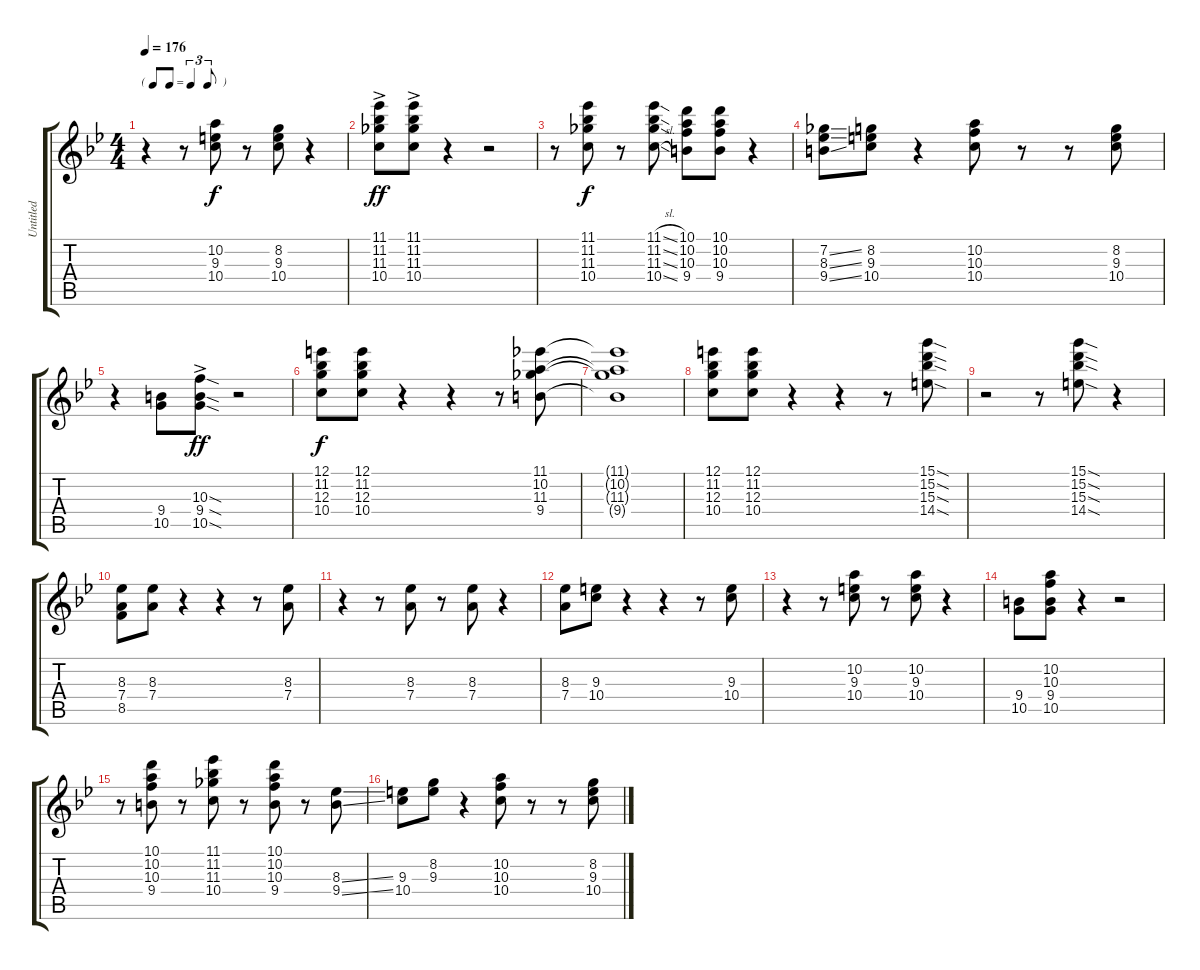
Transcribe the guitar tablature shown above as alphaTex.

\track ("Untitled" "Untitled") {instrument electricguitarclean}
\staff {score tabs}
\tuning (E4 B3 G3 D3 A2 E2) {hide}
\ts (4 4)
\tf triplet8th
\tempo 176
\clef g2
\ks bb
r.4{dy f} r.8 (10.2 9.3 10.4).8 r.8 (8.2 9.3 10.4).8 r.4 |
(11.1{ac} 11.2{ac} 11.3{ac} 10.4{ac}).8{dy ff} (11.1{ac} 11.2{ac} 11.3{ac} 10.4{ac}).8 r.4 r.2 |
r.8 (11.1 11.2 11.3 10.4).8{dy f} r.8 (11.1{sl} 11.2{sl} 11.3{sl} 10.4{sl}).8 (10.1 10.2 10.3 9.4).8 (10.1 10.2 10.3 9.4).8 r.4 |
(7.2{ss} 8.3{ss} 9.4{ss}).8 (8.2 9.3 10.4).8 r.4 (10.2 10.3 10.4).8 r.8 r.8 (8.2 9.3 10.4).8 |
r.4 (9.4 10.5).8 (10.3{sod ac} 9.4{sod ac} 10.5{sod ac}).8{dy ff} r.2 |
(12.1 11.2 12.3 10.4).8{dy f} (12.1 11.2 12.3 10.4).8 r.4 r.4 r.8 (11.1 10.2 11.3 9.4).8 |
(11.1{t} 10.2{t} 11.3{t} 9.4{t}).1 |
(12.1 11.2 12.3 10.4).8 (12.1 11.2 12.3 10.4).8 r.4 r.4 r.8 (15.1{sod} 15.2{sod} 15.3{sod} 14.4{sod}).8 |
r.2 r.8 (15.1{sod} 15.2{sod} 15.3{sod} 14.4{sod}).8 r.4 |
(8.3 7.4 8.5).8 (8.3 7.4).8 r.4 r.4 r.8 (8.3 7.4).8 |
r.4 r.8 (8.3 7.4).8 r.8 (8.3 7.4).8 r.4 |
(8.3 7.4).8 (9.3 10.4).8 r.4 r.4 r.8 (9.3 10.4).8 |
r.4 r.8 (10.2 9.3 10.4).8 r.8 (10.2 9.3 10.4).8 r.4 |
(9.4 10.5).8 (10.2 10.3 9.4 10.5).8 r.4 r.2 |
r.8 (10.1 10.2 10.3 9.4).8 r.8 (11.1 11.2 11.3 10.4).8 r.8 (10.1 10.2 10.3 9.4).8 r.8 (8.3{ss} 9.4{ss}).8 |
(9.3 10.4).8 (8.2 9.3).8 r.4 (10.2 10.3 10.4).8 r.8 r.8 (8.2 9.3 10.4).8
